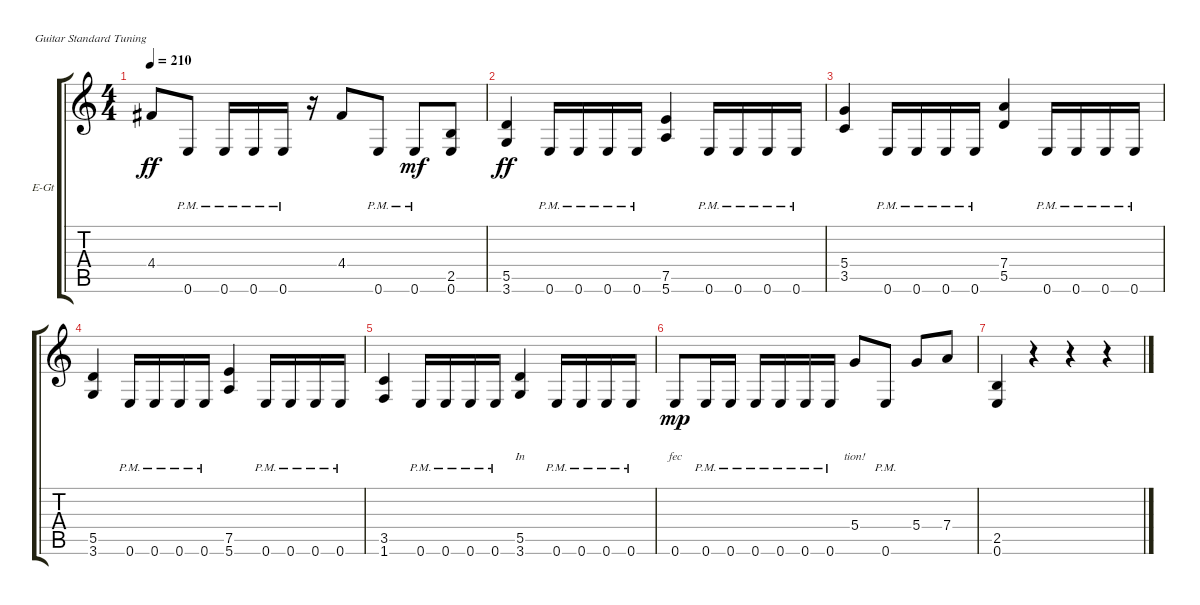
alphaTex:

\bracketExtendMode groupsimilarinstruments
\firstSystemTrackNameOrientation horizontal
\otherSystemsTrackNameOrientation horizontal
\track ("Electric Guitar 2" "E-Gt") {instrument distortionguitar}
\staff {score tabs}
\tuning (E4 B3 G3 D3 A2 E2)
\ts (4 4)
\tempo 210
\clef g2
\ks c
4.4.8{lyrics (0 "") lyrics (1 "") lyrics (2 "") lyrics (3 "") lyrics (4 "") dy ff} 0.6{pm}.8{lyrics (0 "") lyrics (1 "") lyrics (2 "") lyrics (3 "") lyrics (4 "")} 0.6{pm}.16{lyrics (0 "") lyrics (1 "") lyrics (2 "") lyrics (3 "") lyrics (4 "")} 0.6{pm}.16 0.6{pm}.16 r.16 4.4.8 0.6{pm}.8 0.6{pm}.8{dy mf} (2.5 0.6).8 |
(5.5 3.6).4{lyrics (0 "") lyrics (1 "") lyrics (2 "") lyrics (3 "") lyrics (4 "") dy ff} 0.6{pm}.16{lyrics (0 "") lyrics (1 "") lyrics (2 "") lyrics (3 "") lyrics (4 "")} 0.6{pm}.16{lyrics (0 "") lyrics (1 "") lyrics (2 "") lyrics (3 "") lyrics (4 "")} 0.6{pm}.16 0.6{pm}.16 (7.5 5.6).4 0.6{pm}.16 0.6{pm}.16 0.6{pm}.16 0.6{pm}.16 |
(3.5 5.4).4{lyrics (0 "") lyrics (1 "") lyrics (2 "") lyrics (3 "") lyrics (4 "")} 0.6{pm}.16{lyrics (0 "") lyrics (1 "") lyrics (2 "") lyrics (3 "") lyrics (4 "")} 0.6{pm}.16{lyrics (0 "") lyrics (1 "") lyrics (2 "") lyrics (3 "") lyrics (4 "")} 0.6{pm}.16 0.6{pm}.16 (5.5 7.4).4 0.6{pm}.16 0.6{pm}.16 0.6{pm}.16 0.6{pm}.16 |
(5.5 3.6).4{lyrics (0 "") lyrics (1 "") lyrics (2 "") lyrics (3 "") lyrics (4 "")} 0.6{pm}.16{lyrics (0 "") lyrics (1 "") lyrics (2 "") lyrics (3 "") lyrics (4 "")} 0.6{pm}.16{lyrics (0 "") lyrics (1 "") lyrics (2 "") lyrics (3 "") lyrics (4 "")} 0.6{pm}.16 0.6{pm}.16 (7.5 5.6).4 0.6{pm}.16 0.6{pm}.16 0.6{pm}.16 0.6{pm}.16 |
(3.5 1.6).4{lyrics (0 "") lyrics (1 "") lyrics (2 "") lyrics (3 "") lyrics (4 "")} 0.6{pm}.16{lyrics (0 "") lyrics (1 "") lyrics (2 "") lyrics (3 "") lyrics (4 "")} 0.6{pm}.16{lyrics (0 "") lyrics (1 "") lyrics (2 "") lyrics (3 "") lyrics (4 "")} 0.6{pm}.16{lyrics (0 "") lyrics (1 "") lyrics (2 "") lyrics (3 "") lyrics (4 "")} 0.6{pm}.16{lyrics (0 "") lyrics (1 "") lyrics (2 "") lyrics (3 "") lyrics (4 "")} (5.5 3.6).4{lyrics (0 "") lyrics (1 "") lyrics (2 "") lyrics (3 "") lyrics (4 "In")} 0.6{pm}.16{lyrics (0 "") lyrics (1 "") lyrics (2 "") lyrics (3 "") lyrics (4 "")} 0.6{pm}.16{lyrics (0 "") lyrics (1 "") lyrics (2 "") lyrics (3 "") lyrics (4 "")} 0.6{pm}.16{lyrics (0 "") lyrics (1 "") lyrics (2 "") lyrics (3 "") lyrics (4 "")} 0.6{pm}.16{lyrics (0 "") lyrics (1 "") lyrics (2 "") lyrics (3 "") lyrics (4 "")} |
0.6.8{lyrics (0 "") lyrics (1 "") lyrics (2 "") lyrics (3 "") lyrics (4 "fec") dy mp} 0.6{pm}.16{lyrics (0 "") lyrics (1 "") lyrics (2 "") lyrics (3 "") lyrics (4 "")} 0.6{pm}.16{lyrics (0 "") lyrics (1 "") lyrics (2 "") lyrics (3 "") lyrics (4 "")} 0.6{pm}.16{lyrics (0 "") lyrics (1 "") lyrics (2 "") lyrics (3 "") lyrics (4 "")} 0.6{pm}.16{lyrics (0 "") lyrics (1 "") lyrics (2 "") lyrics (3 "") lyrics (4 "")} 0.6{pm}.16{lyrics (0 "") lyrics (1 "") lyrics (2 "") lyrics (3 "") lyrics (4 "")} 0.6{pm}.16{lyrics (0 "") lyrics (1 "") lyrics (2 "") lyrics (3 "") lyrics (4 "")} 5.4.8{lyrics (0 "") lyrics (1 "") lyrics (2 "") lyrics (3 "") lyrics (4 "tion!")} 0.6{pm}.8{lyrics (0 "") lyrics (1 "") lyrics (2 "") lyrics (3 "") lyrics (4 "")} 5.4.8 7.4.8 |
(0.6 2.5).4 r.4 r.4 r.4
